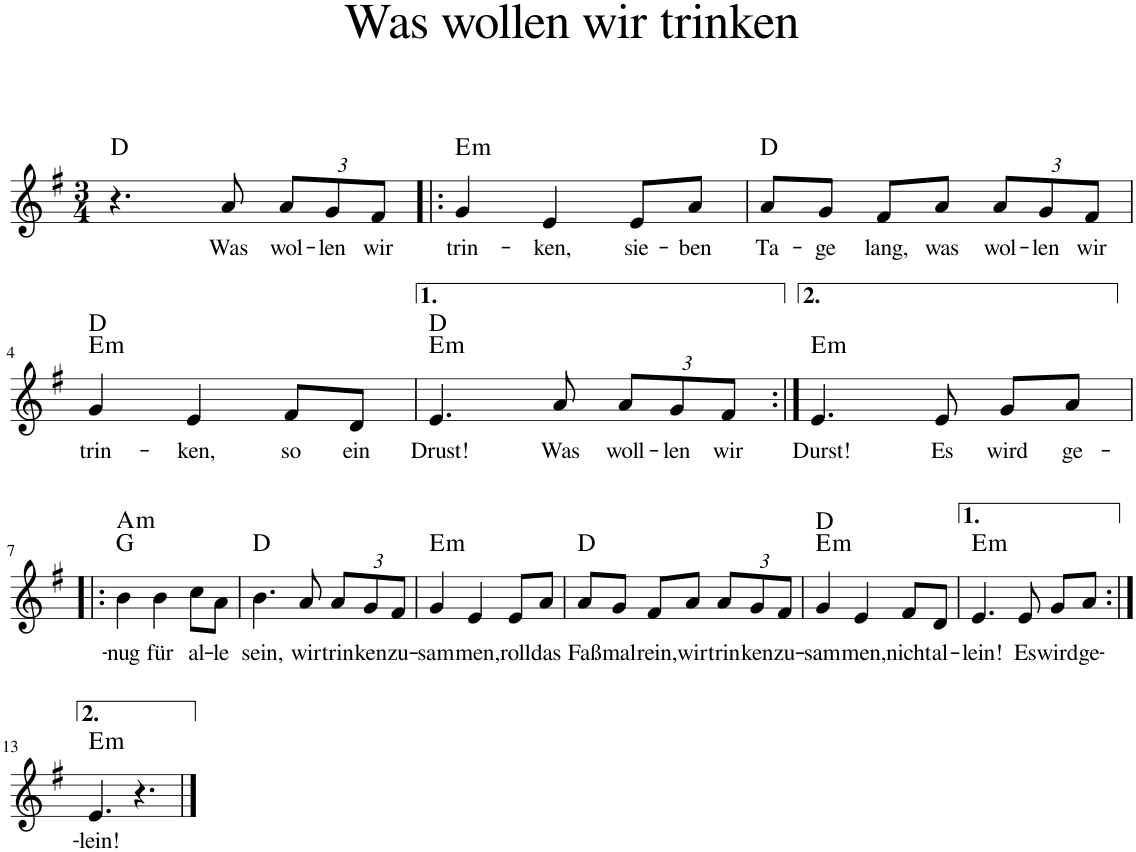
**kern	**text	**harte
*part1	*part1	*part1
*staff1	*staff1	*
*I"Voice	*	*
*clefG2	*	*
*k[f#]	*	*
*M3/4	*	*
=1	=1	=1
4.r	.	D:maj
!	!LO:LY:b	!
8a/	Was	.
*Xbrackettup	*	*
!	!LO:LY:b	!
12a/L	wol-	.
!	!LO:LY:b	!
12g/	-len	.
!	!LO:LY:b	!
12f#/J	wir	.
=2!|:	=2!|:	=2!|:
!	!LO:LY:b	!LO:H:kt=m
4g/	trin-	E:min
!	!LO:LY:b	!
4e/	-ken,	.
!	!LO:LY:b	!
8e/L	sie-	.
!	!LO:LY:b	!
8a/J	-ben	.
=3	=3	=3
!	!LO:LY:b	!
8a/L	Ta-	D:maj
!	!LO:LY:b	!
8g/J	-ge	.
!	!LO:LY:b	!
8f#/L	lang,	.
!	!LO:LY:b	!
8a/J	was	.
!	!LO:LY:b	!
12a/L	wol-	.
!	!LO:LY:b	!
12g/	-len	.
!	!LO:LY:b	!
12f#/J	wir	.
!!LO:LB:g=z
=4	=4	=4
!	!LO:LY:b	!LO:H:n=1:kt=m
4g/	trin-	E:min D:maj
!	!LO:LY:b	!
4e/	-ken,	.
!	!LO:LY:b	!
8f#/L	so	.
!	!LO:LY:b	!
8d/J	ein	.
=5	=5	=5
!	!LO:LY:b	!LO:H:n=1:kt=m
4.e/	Drust!	E:min D:maj
!	!LO:LY:b	!
8a/	Was	.
!	!LO:LY:b	!
12a/L	woll-	.
!	!LO:LY:b	!
12g/	-len	.
!	!LO:LY:b	!
12f#/J	wir	.
=6:|!	=6:|!	=6:|!
!	!LO:LY:b	!LO:H:kt=m
4.e/	Durst!	E:min
!	!LO:LY:b	!
8e/	Es	.
!	!LO:LY:b	!
8g/L	wird	.
!	!LO:LY:b	!
8a/J	ge-	.
!!LO:LB:g=z
=7!|:	=7!|:	=7!|:
!	!LO:LY:b	!LO:H:n=2:kt=m
4b\	-nug	G:maj A:min
!	!LO:LY:b	!
4b\	für	.
!	!LO:LY:b	!
8cc\L	al-	.
!	!LO:LY:b	!
8a\J	-le	.
=8	=8	=8
!	!LO:LY:b	!
4.b\	sein,	D:maj
!	!LO:LY:b	!
8a/	wir	.
!	!LO:LY:b	!
12a/L	trin-	.
!	!LO:LY:b	!
12g/	-ken	.
!	!LO:LY:b	!
12f#/J	zu-	.
=9	=9	=9
!	!LO:LY:b	!LO:H:kt=m
4g/	-sam-	E:min
!	!LO:LY:b	!
4e/	-men,	.
!	!LO:LY:b	!
8e/L	roll	.
!	!LO:LY:b	!
8a/J	das	.
=10	=10	=10
!	!LO:LY:b	!
8a/L	Faß	D:maj
!	!LO:LY:b	!
8g/J	mal	.
!	!LO:LY:b	!
8f#/L	rein,	.
!	!LO:LY:b	!
8a/J	wir	.
!	!LO:LY:b	!
12a/L	trin-	.
!	!LO:LY:b	!
12g/	-ken	.
!	!LO:LY:b	!
12f#/J	zu-	.
=11	=11	=11
!	!LO:LY:b	!LO:H:n=1:kt=m
4g/	-sam-	E:min D:maj
!	!LO:LY:b	!
4e/	-men,	.
!	!LO:LY:b	!
8f#/L	nicht	.
!	!LO:LY:b	!
8d/J	al-	.
=12	=12	=12
!	!LO:LY:b	!LO:H:kt=m
4.e/	-lein!	E:min
!	!LO:LY:b	!
8e/	Es	.
!	!LO:LY:b	!
8g/L	wird	.
!	!LO:LY:b	!
8a/J	ge-	.
!!LO:LB:g=z
=13:|!	=13:|!	=13:|!
!	!LO:LY:b	!LO:H:kt=m
4.e/	-lein!	E:min
4.r	.	.
==	==	==
*-	*-	*-
